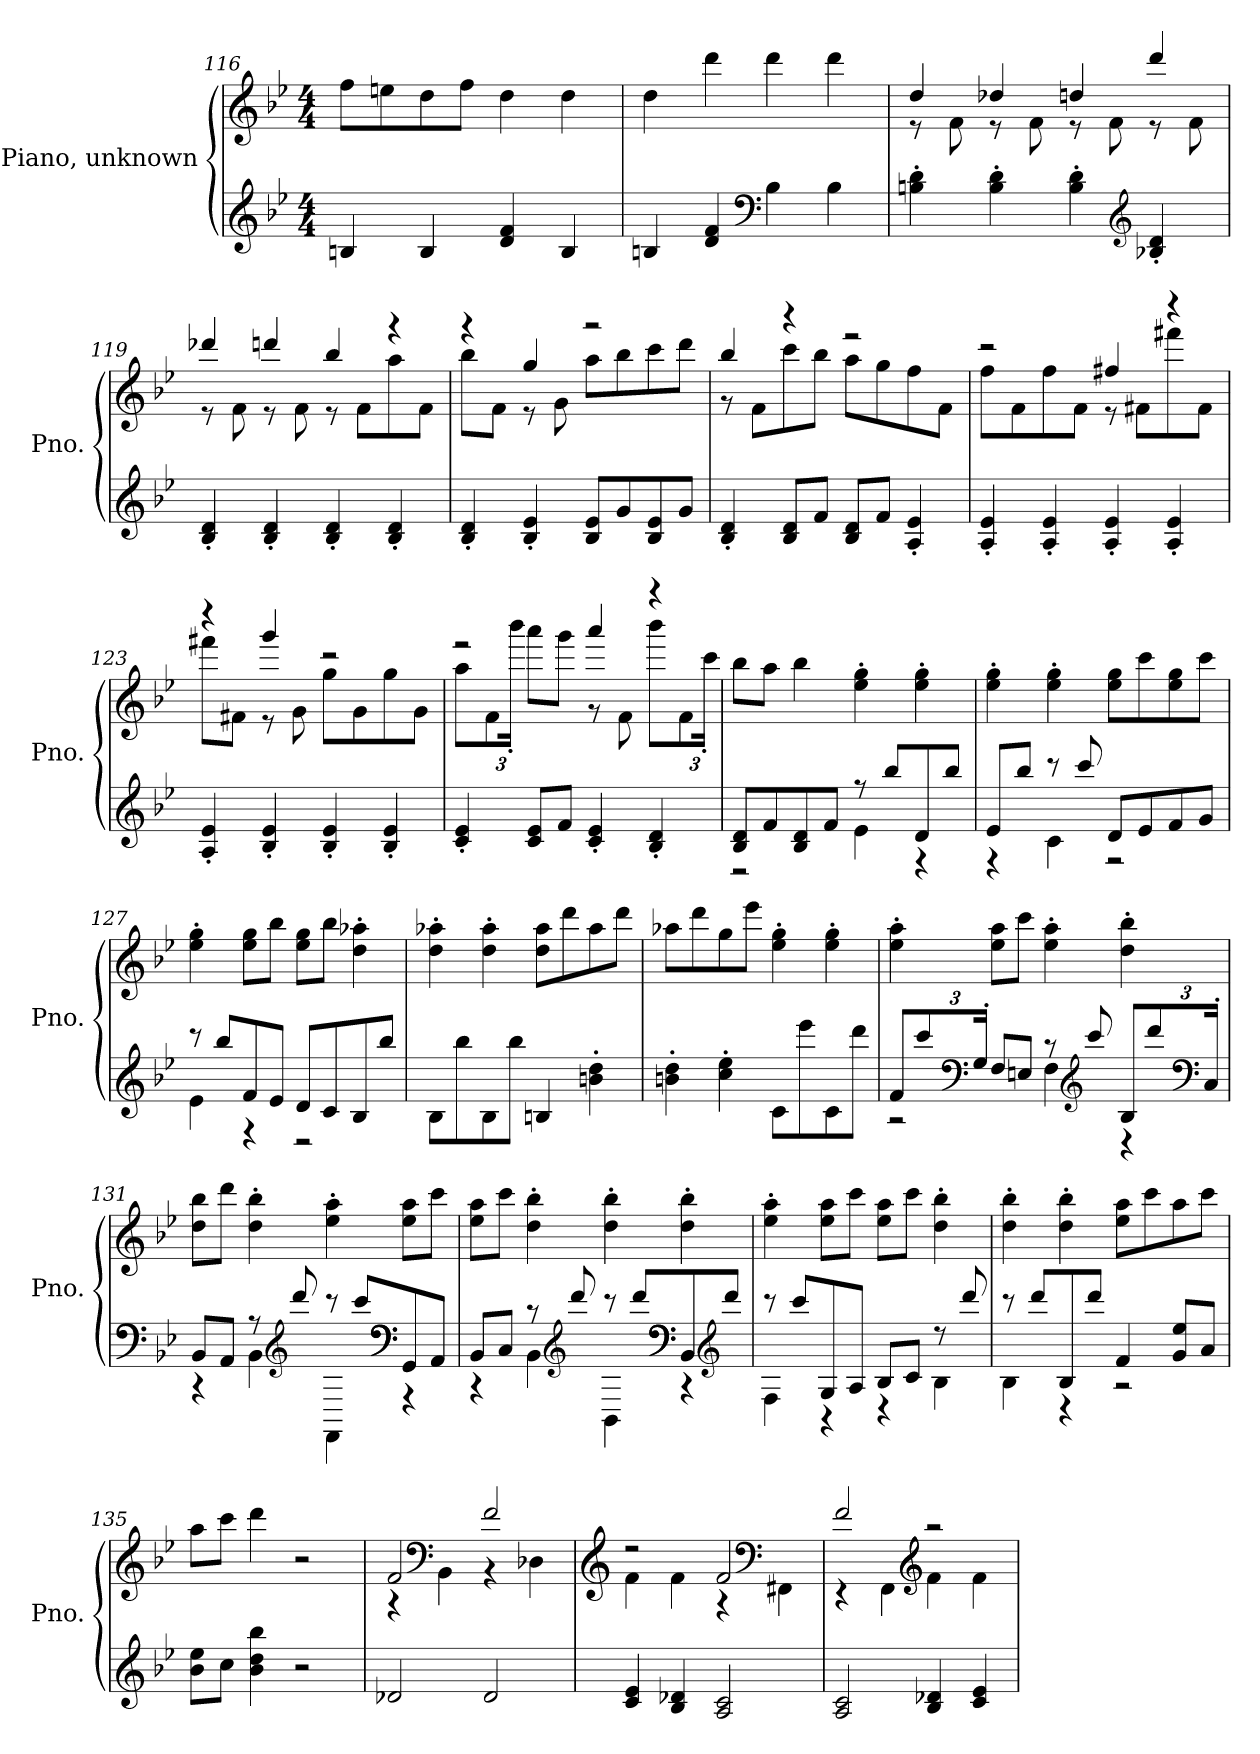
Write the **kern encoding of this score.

**kern	**kern
*part1	*part1
*staff2	*staff1
*I"Piano, unknown	*
*I'Pno.	*
*clefG2	*clefG2
*k[b-e-]	*k[b-e-]
*M4/4	*M4/4
=116	=116
4Bn/	8ff\L
.	8een\
4B/	8dd\
.	8ff\J
4d/ 4f/	4dd\
4B/	4dd\
=117	=117
4Bn/	4dd\
4d/ 4f/	4ddd\
*clefF4	*
4B\	4ddd\
4B\	4ddd\
=118	=118
*	*^
4Bn\' 4d\'	4dd/	8r
.	.	8f\
4B\' 4d\'	4dd-X/	8r
.	.	8f\
4B\' 4d\'	4ddn/	8r
.	.	8f\
*clefG2	*	*
4B-X/' 4d/'	4ddd/	8r
.	.	8f\
!!LO:LB:g=z	!!
=119	=119	=119
4B-/' 4d/'	4ddd-X/	8r
.	.	8f\
4B-/' 4d/'	4dddn/	8r
.	.	8f\
4B-/' 4d/'	4bb-/	8r
.	.	8f\L
4B-/' 4d/'	4r	8aa\
.	.	8f\J
=120	=120	=120
4B-/' 4d/'	4r	8bb-\L
.	.	8f\J
4B-/' 4e-/'	4gg/	8r
.	.	8g\
8B-/ 8e-/L	2r	8aa\L
8g/	.	8bb-\
8B-/ 8e-/	.	8ccc\
8g/J	.	8ddd\J
=121	=121	=121
4B-/' 4d/'	4bb-/	8r
.	.	8f\L
8B-/ 8d/L	4r	8ccc\
8f/J	.	8bb-\J
8B-/ 8d/L	2r	8aa\L
8f/J	.	8gg\
4A/' 4e-/'	.	8ff\
.	.	8f\J
=122	=122	=122
4A/' 4e-/'	2r	8ff\L
.	.	8f\
4A/' 4e-/'	.	8ff\
.	.	8f\J
4A/' 4e-/'	4ff#X/	8r
.	.	8f#X\L
4A/' 4e-/'	4r	8fff#X\
.	.	8f#\J
!!LO:PB:g=z	!!
=123	=123	=123
4A/' 4e-/'	4r	8fff#X\L
.	.	8f#X\J
4B-/' 4e-/'	4ggg/	8r
.	.	8g\
4B-/' 4e-/'	2r	8gg\L
.	.	8g\
4B-/' 4e-/'	.	8gg\
.	.	8g\J
=124	=124	=124
4c/' 4e-/'	2r	8aa\L
*	*	*Xbrackettup
.	.	12f\
.	.	24bbb-'\Jk
8c/ 8e-/L	.	8aaa\L
8f/J	.	8ggg\J
4c/' 4e-/'	4aaa/	8r
.	.	8f\
4B-/' 4d/'	4r	8bbb-\L
.	.	12f\
.	.	24ccc'\Jk
*	*v	*v
=125	=125
*^	*
8B-/ 8d/L	2r	8bb-\L
8f/	.	8aa\J
8B-/ 8d/	.	4bb-\
8f/J	.	.
8r	4e-\	4ee-\' 4gg\'
8bb-/L	.	.
8d/	4r	4ee-\' 4gg\'
8bb-/J	.	.
=126	=126	=126
8e-/L	4r	4ee-\' 4gg\'
8bb-/J	.	.
8r	4c\	4ee-\' 4gg\'
8ccc/	.	.
8d/L	2r	8ee-\ 8gg\L
8e-/	.	8ccc\
8f/	.	8ee-\ 8gg\
8g/J	.	8ccc\J
!!LO:LB:g=z
=127	=127	=127
8r	4e-\	4ee-\' 4gg\'
8bb-/L	.	.
8f/	4r	8ee-\ 8gg\L
8e-/J	.	8bb-\J
8d/L	2r	8ee-\ 8gg\L
8c/	.	8bb-\J
8B-/	.	4dd\' 4aa-X\'
8bb-/J	.	.
*v	*v	*
=128	=128
8B-\L	4dd\' 4aa-X\'
8bb-\	.
8B-\	4dd\' 4aa-\'
8bb-\J	.
4Bn/	8dd\ 8aa-\L
.	8ddd\
4bn\' 4dd\'	8aa-\
.	8ddd\J
=129	=129
4bn\' 4dd\'	8aa-X\L
.	8ddd\
4cc\' 4ee-\'	8gg\
.	8eee-\J
8c\L	4ee-\' 4gg\'
8eee-\	.
8c\	4ee-\' 4gg\'
8ddd\J	.
!!LO:LB:g=z
=130	=130
*^	*
8f/L	2r	4ee-\' 4aa\'
*Xbrackettup	*	*
12ccc/	.	.
*clefF4	*	*
24G'/Jk	.	.
8F/L	.	8ee-\ 8aa\L
8En/J	.	8ccc\J
8r	4F\	4ee-\' 4aa\'
*clefG2	*	*
8ccc/	.	.
8B-/L	4r	4dd\' 4bb-\'
12ddd/	.	.
*clefF4	*	*
24C'/Jk	.	.
=131	=131	=131
8BB-/L	4r	8dd\ 8bb-\L
8AA/J	.	8ddd\J
8r	4BB-\	4dd\' 4bb-\'
*clefG2	*	*
8ddd/	.	.
8r	4FF\	4ee-\' 4aa\'
8ccc/L	.	.
*clefF4	*	*
8GG/	4r	8ee-\ 8aa\L
8AA/J	.	8ccc\J
!!LO:LB:g=z
=132	=132	=132
8BB-/L	4r	8ee-\ 8aa\L
8C/J	.	8ccc\J
8r	4BB-\	4dd\' 4bb-\'
*clefG2	*	*
8ddd/	.	.
8r	4BB-\	4dd\' 4bb-\'
8ddd/L	.	.
*clefF4	*	*
8BB-/	4r	4dd\' 4bb-\'
*clefG2	*	*
8ddd/J	.	.
=133	=133	=133
8r	4F\	4ee-\' 4aa\'
8ccc/L	.	.
8G/	4r	8ee-\ 8aa\L
8A/J	.	8ccc\J
8B-/L	4r	8ee-\ 8aa\L
8c/J	.	8ccc\J
8r	4B-\	4dd\' 4bb-\'
8ddd/	.	.
=134	=134	=134
8r	4B-\	4dd\' 4bb-\'
8ddd/L	.	.
8B-/	4r	4dd\' 4bb-\'
8ddd/J	.	.
4f/	2r	8ee-\ 8aa\L
.	.	8ccc\
8g/ 8ee-/L	.	8aa\
8a/J	.	8ccc\J
*v	*v	*
=135	=135
8b-\ 8ee-\L	8aa\L
8cc\J	8ccc\J
4b-\ 4dd\ 4bb-\	4ddd\
2r	2r
!!LO:LB:g=z
=136	=136
*	*^
2d-X/	2f/	4r
*	*clefF4	*
.	.	4BB-\
2d-/	2f/	4r
.	.	4D-X\
=137	=137	=137
*	*clefG2	*
4c/ 4e-/	2r	4f\
4B-/ 4d-X/	.	4f\
2A/ 2c/	2f/	4r
*	*clefF4	*
.	.	4FF#X\
=138	=138	=138
2A/ 2c/	2f/	4r
.	.	4FF\
*	*clefG2	*
4B-/ 4d-X/	2r	4f\
4c/ 4e-/	.	4f\
*	*v	*v
=	=
*-	*-
